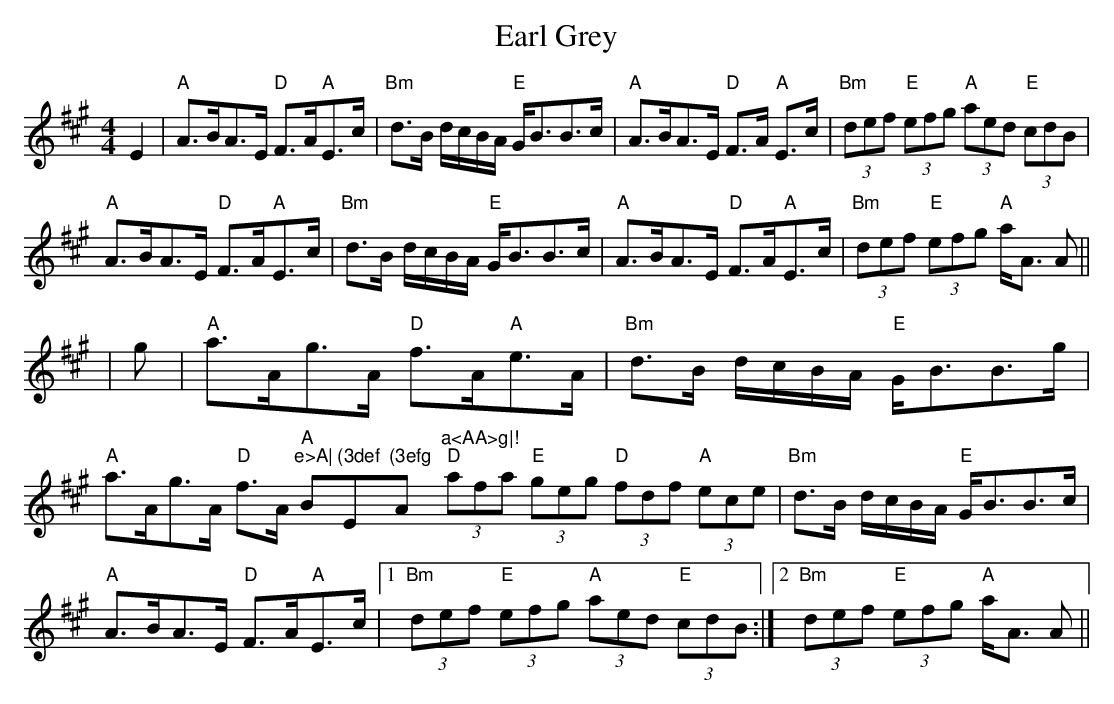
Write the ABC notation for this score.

X:1
T:Earl Grey
M:4/4
L:1/8
K:A
E2|"A"A>BA>E "D"F>A"A"E>c|"Bm"d>B d/c/B/A/ "E"G<BB>c|"A"A>BA>E "D"F>A"A"
E>c|
"Bm"(3def "E"(3efg "A"(3aed "E"(3cdB|!
"A"A>BA>E "D"F>A"A"E>c|
"Bm"d>B d/c/B/A/ "E"G<BB>c|"A"A>BA>E "D"F>A"A"E>c|"Bm"(3def "E"(3efg "A"
a<A A||!
|g|"A"a>Ag>A "D"f>A"A"e>A|"Bm"d>B d/c/B/A/ "E"G<BB>g|"A"a>Ag>A "D"f>A"A
"e>A|"Bm"(3def "E"(3efg "A"a<AA>g|!
"D"(3afa "E"(3geg "D"(3fdf "A"(3ece|
"Bm"d>B d/c/B/A/ "E"G<BB>c|"A"A>BA>E "D"F>A"A"E>c
|1"Bm"(3def "E"(3efg "A"(3aed "E"(3cdB:|2"Bm"(3def "E"(3efg "A"a<A A||
